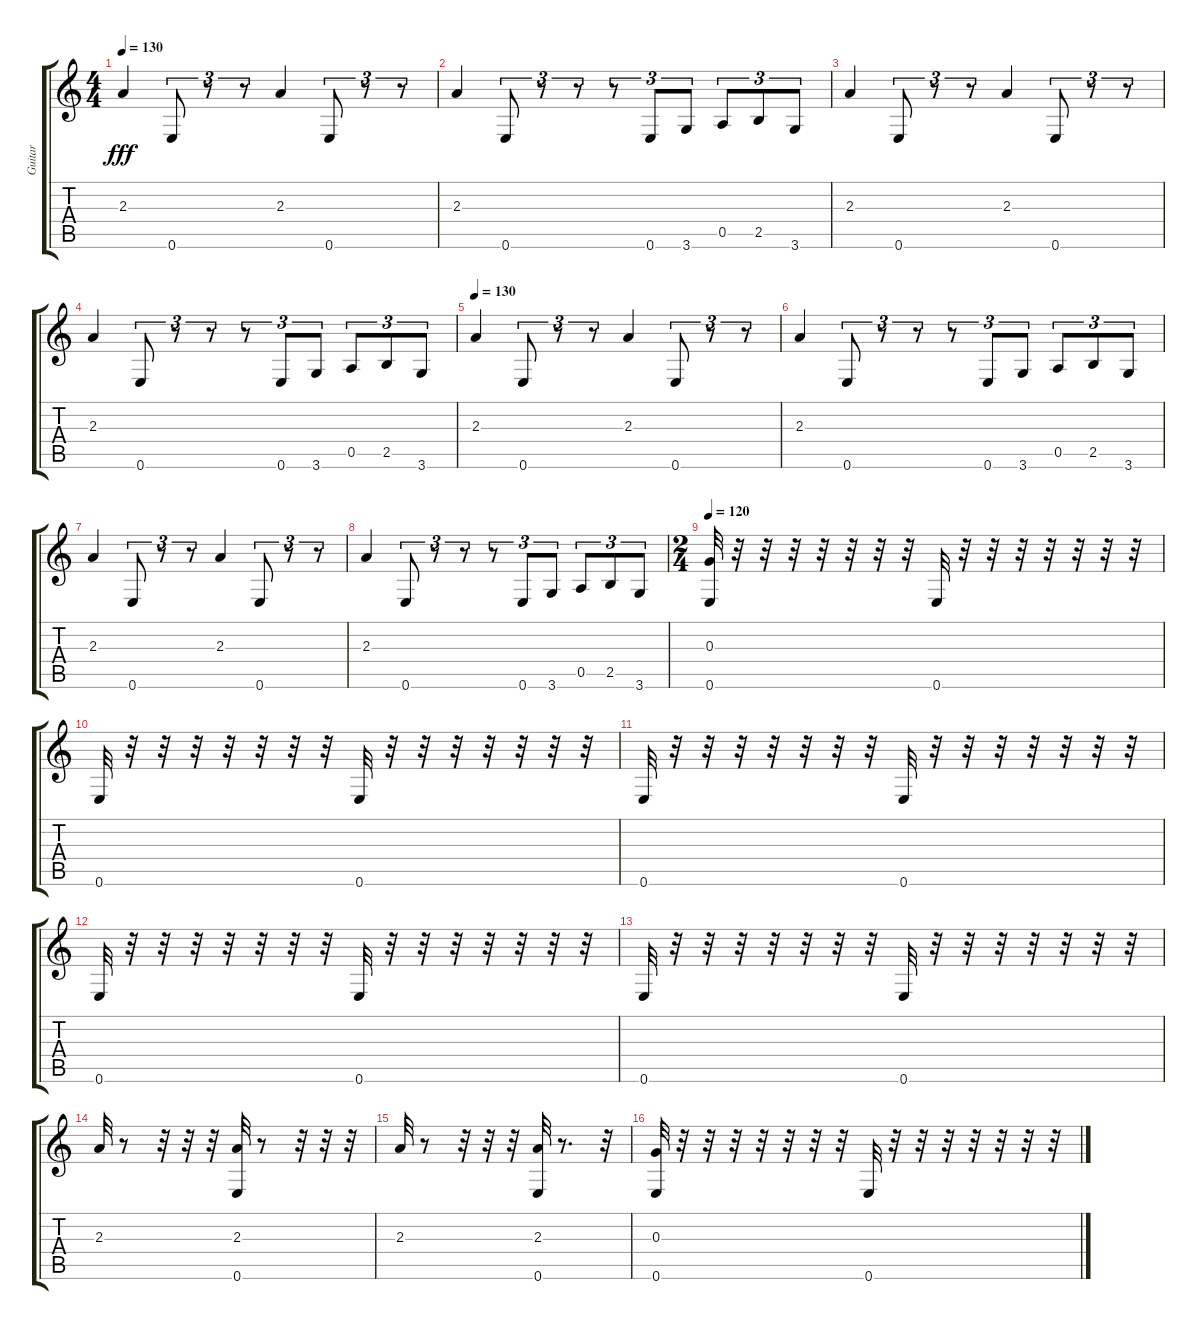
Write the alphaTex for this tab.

\track ("Guitar" "Guitar") {instrument acousticguitarnylon}
\staff {score tabs}
\tuning (E4 B3 G3 D3 A2 E2) {hide}
\ts (4 4)
\tempo 130
\clef g2
\ks c
2.3.4{dy fff} 0.6.8{tu (3 2)} r.8{tu (3 2)} r.8{tu (3 2)} 2.3.4 0.6.8{tu (3 2)} r.8{tu (3 2)} r.8{tu (3 2)} |
2.3.4 0.6.8{tu (3 2)} r.8{tu (3 2)} r.8{tu (3 2)} r.8{tu (3 2)} 0.6.8{tu (3 2)} 3.6.8{tu (3 2)} 0.5.8{tu (3 2)} 2.5.8{tu (3 2)} 3.6.8{tu (3 2)} |
2.3.4 0.6.8{tu (3 2)} r.8{tu (3 2)} r.8{tu (3 2)} 2.3.4 0.6.8{tu (3 2)} r.8{tu (3 2)} r.8{tu (3 2)} |
2.3.4 0.6.8{tu (3 2)} r.8{tu (3 2)} r.8{tu (3 2)} r.8{tu (3 2)} 0.6.8{tu (3 2)} 3.6.8{tu (3 2)} 0.5.8{tu (3 2)} 2.5.8{tu (3 2)} 3.6.8{tu (3 2)} |
\tempo 130
2.3.4 0.6.8{tu (3 2)} r.8{tu (3 2)} r.8{tu (3 2)} 2.3.4 0.6.8{tu (3 2)} r.8{tu (3 2)} r.8{tu (3 2)} |
2.3.4 0.6.8{tu (3 2)} r.8{tu (3 2)} r.8{tu (3 2)} r.8{tu (3 2)} 0.6.8{tu (3 2)} 3.6.8{tu (3 2)} 0.5.8{tu (3 2)} 2.5.8{tu (3 2)} 3.6.8{tu (3 2)} |
2.3.4 0.6.8{tu (3 2)} r.8{tu (3 2)} r.8{tu (3 2)} 2.3.4 0.6.8{tu (3 2)} r.8{tu (3 2)} r.8{tu (3 2)} |
2.3.4 0.6.8{tu (3 2)} r.8{tu (3 2)} r.8{tu (3 2)} r.8{tu (3 2)} 0.6.8{tu (3 2)} 3.6.8{tu (3 2)} 0.5.8{tu (3 2)} 2.5.8{tu (3 2)} 3.6.8{tu (3 2)} |
\ts (2 4)
\tempo 120
(0.3 0.6).32 r.32 r.32 r.32 r.32 r.32 r.32 r.32 0.6.32 r.32 r.32 r.32 r.32 r.32 r.32 r.32 |
0.6.32 r.32 r.32 r.32 r.32 r.32 r.32 r.32 0.6.32 r.32 r.32 r.32 r.32 r.32 r.32 r.32 |
0.6.32 r.32 r.32 r.32 r.32 r.32 r.32 r.32 0.6.32 r.32 r.32 r.32 r.32 r.32 r.32 r.32 |
0.6.32 r.32 r.32 r.32 r.32 r.32 r.32 r.32 0.6.32 r.32 r.32 r.32 r.32 r.32 r.32 r.32 |
0.6.32 r.32 r.32 r.32 r.32 r.32 r.32 r.32 0.6.32 r.32 r.32 r.32 r.32 r.32 r.32 r.32 |
2.3.32 r.8 r.32 r.32 r.32 (2.3 0.6).32 r.8 r.32 r.32 r.32 |
2.3.32 r.8 r.32 r.32 r.32 (2.3 0.6).32 r.8{d} r.32 |
(0.3 0.6).32 r.32 r.32 r.32 r.32 r.32 r.32 r.32 0.6.32 r.32 r.32 r.32 r.32 r.32 r.32 r.32
